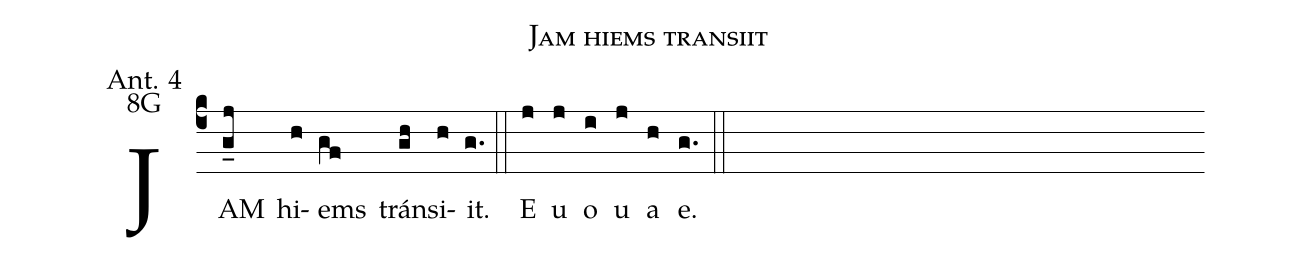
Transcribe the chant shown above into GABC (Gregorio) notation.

name:Jam hiems transiit;
office-part:Antiphona;
mode:8;
annotation: Ant. 4;
annotation: 8G;
%%
(c4) JAM(g_j) hi(h)ems(gf) trán(gh)si(h)it.(g.) (::) E(j) u(j) o(i) u(j) a(h) e.(g.) (::)
